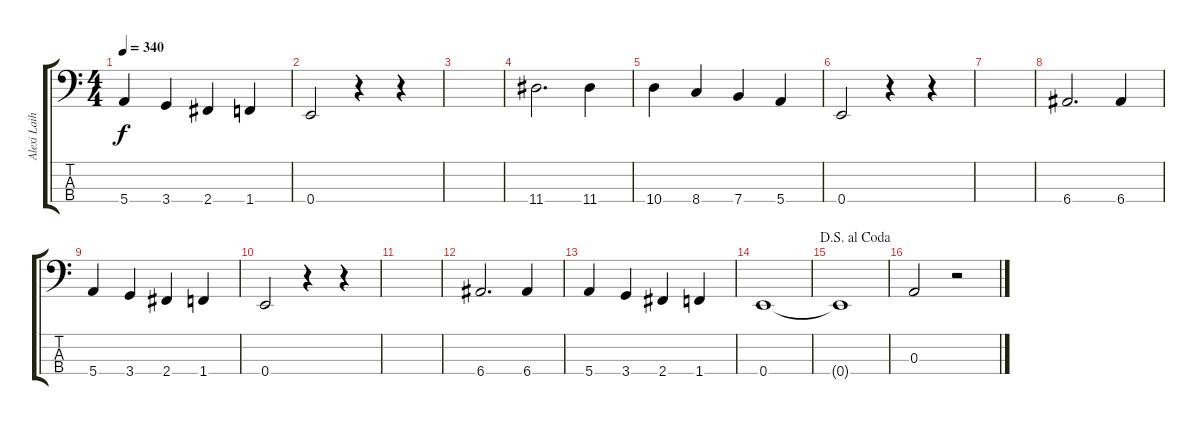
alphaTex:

\track ("Alexi Laiho Bass" "Alexi Laih") {instrument electricbasspick}
\staff {score tabs}
\tuning (G2 D2 A1 E1) {hide}
\ts (4 4)
\tempo 340
\clef f4
\ks c
5.4.4{dy f} 3.4.4 2.4.4 1.4.4 |
0.4.2 r.4 r.4 |
|
11.4.2{d} 11.4.4 |
10.4.4 8.4.4 7.4.4 5.4.4 |
0.4.2 r.4 r.4 |
|
6.4.2{d} 6.4.4 |
5.4.4 3.4.4 2.4.4 1.4.4 |
0.4.2 r.4 r.4 |
|
6.4.2{d} 6.4.4 |
5.4.4 3.4.4 2.4.4 1.4.4 |
0.4.1 |
\jump dalsegnoalcoda
0.4{t}.1 |
0.3.2 r.2
